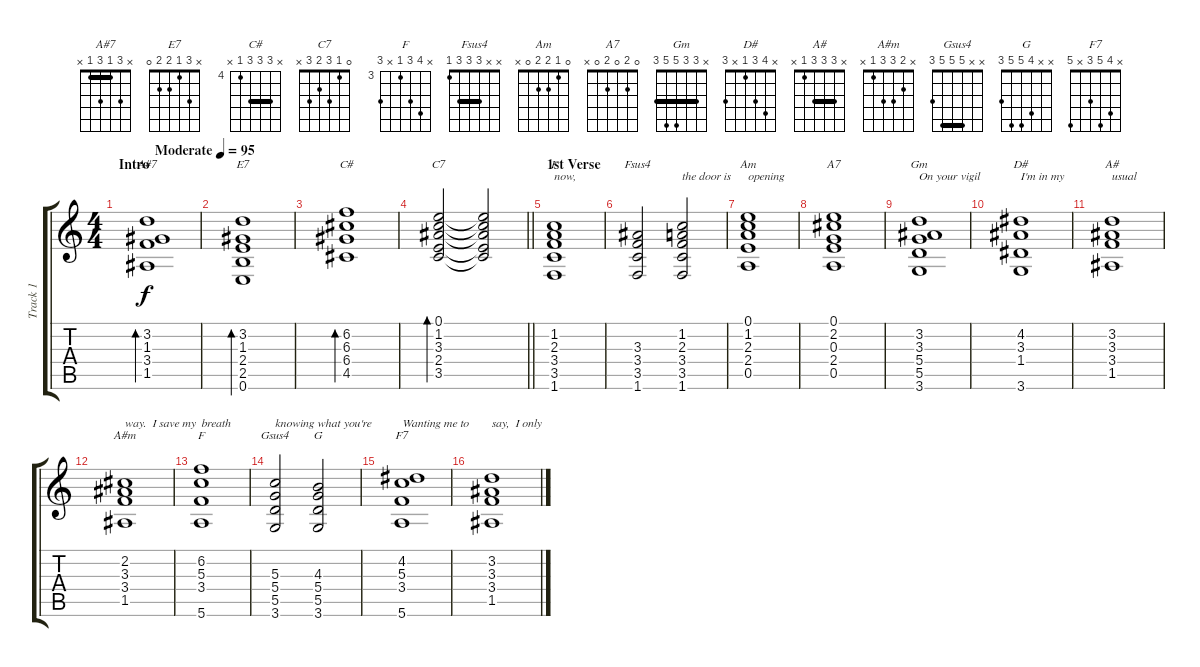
\track ("Track 1" "Track 1") {instrument acousticguitarsteel}
\staff {score tabs}
\tuning (E4 B3 G3 D3 A2 E2) {hide}
\chord ("A#7" x 3 1 3 1 x) {barre 1}
\chord ("E7" x 3 1 2 2 0)
\chord ("C#" x 6 6 6 4 x) {firstfret 4 barre 6}
\chord ("C7" 0 1 3 2 3 x)
\chord ("F" x 1 2 3 3 1) {barre 1}
\chord ("Fsus4" x x 3 3 3 1) {barre 3}
\chord ("Am" 0 1 2 2 0 x)
\chord ("A7" 0 2 0 2 0 x)
\chord ("Gm" x 3 3 5 5 3) {barre 3}
\chord ("D#" x 4 3 1 x 3)
\chord ("A#" x 3 3 3 1 x) {barre 3}
\chord ("A#m" x 2 3 3 1 x)
\chord ("F" x 6 5 3 x 5) {firstfret 3}
\chord ("Gsus4" x x 5 5 5 3) {barre 5}
\chord ("G" x x 4 5 5 3)
\chord ("F7" x 4 5 3 x 5)
\ts (4 4)
\section ("" "Intro")
\tempo (95 "Moderate")
\clef g2
\ks c
(3.2 1.3 3.4 1.5).1{bd 240 ch "A#7" dy f instrument acousticguitarsteel} |
(3.2 1.3 2.4 2.5 0.6).1{bd 240 ch "E7"} |
(6.2 6.3 6.4 4.5).1{bd 240 ch "C#"} |
\barLineRight lightlight
(0.1 1.2 3.3 2.4 3.5).2{bd 240 ch "C7"} (0.1{t} 1.2{t} 3.3{t} 2.4{t} 3.5{t}).2 |
\section ("" "1st Verse")
(1.2 2.3 3.4 3.5 1.6).1{ch "F" txt "now,"} |
(3.3 3.4 3.5 1.6).2{ch "Fsus4"} (1.2 2.3 3.4 3.5 1.6).2{txt "the door is"} |
(0.1 1.2 2.3 2.4 0.5).1{ch "Am" txt "opening"} |
(0.1 2.2 0.3 2.4 0.5).1{ch "A7"} |
(3.2 3.3 5.4 5.5 3.6).1{ch "Gm" txt "On your vigil"} |
(4.2 3.3 1.4 3.6).1{ch "D#" txt "I'm in my"} |
(3.2 3.3 3.4 1.5).1{ch "A#" txt "usual"} |
(2.2 3.3 3.4 1.5).1{ch "A#m" txt "way.  I save my"} |
(6.2 5.3 3.4 5.6).1{ch "F" txt "breath"} |
(5.3 5.4 5.5 3.6).2{ch "Gsus4" txt "knowing what you're"} (4.3 5.4 5.5 3.6).2{ch "G"} |
(4.2 5.3 3.4 5.6).1{ch "F7" txt "Wanting me to"} |
(3.2 3.3 3.4 1.5).1{txt "say,  I only"}
